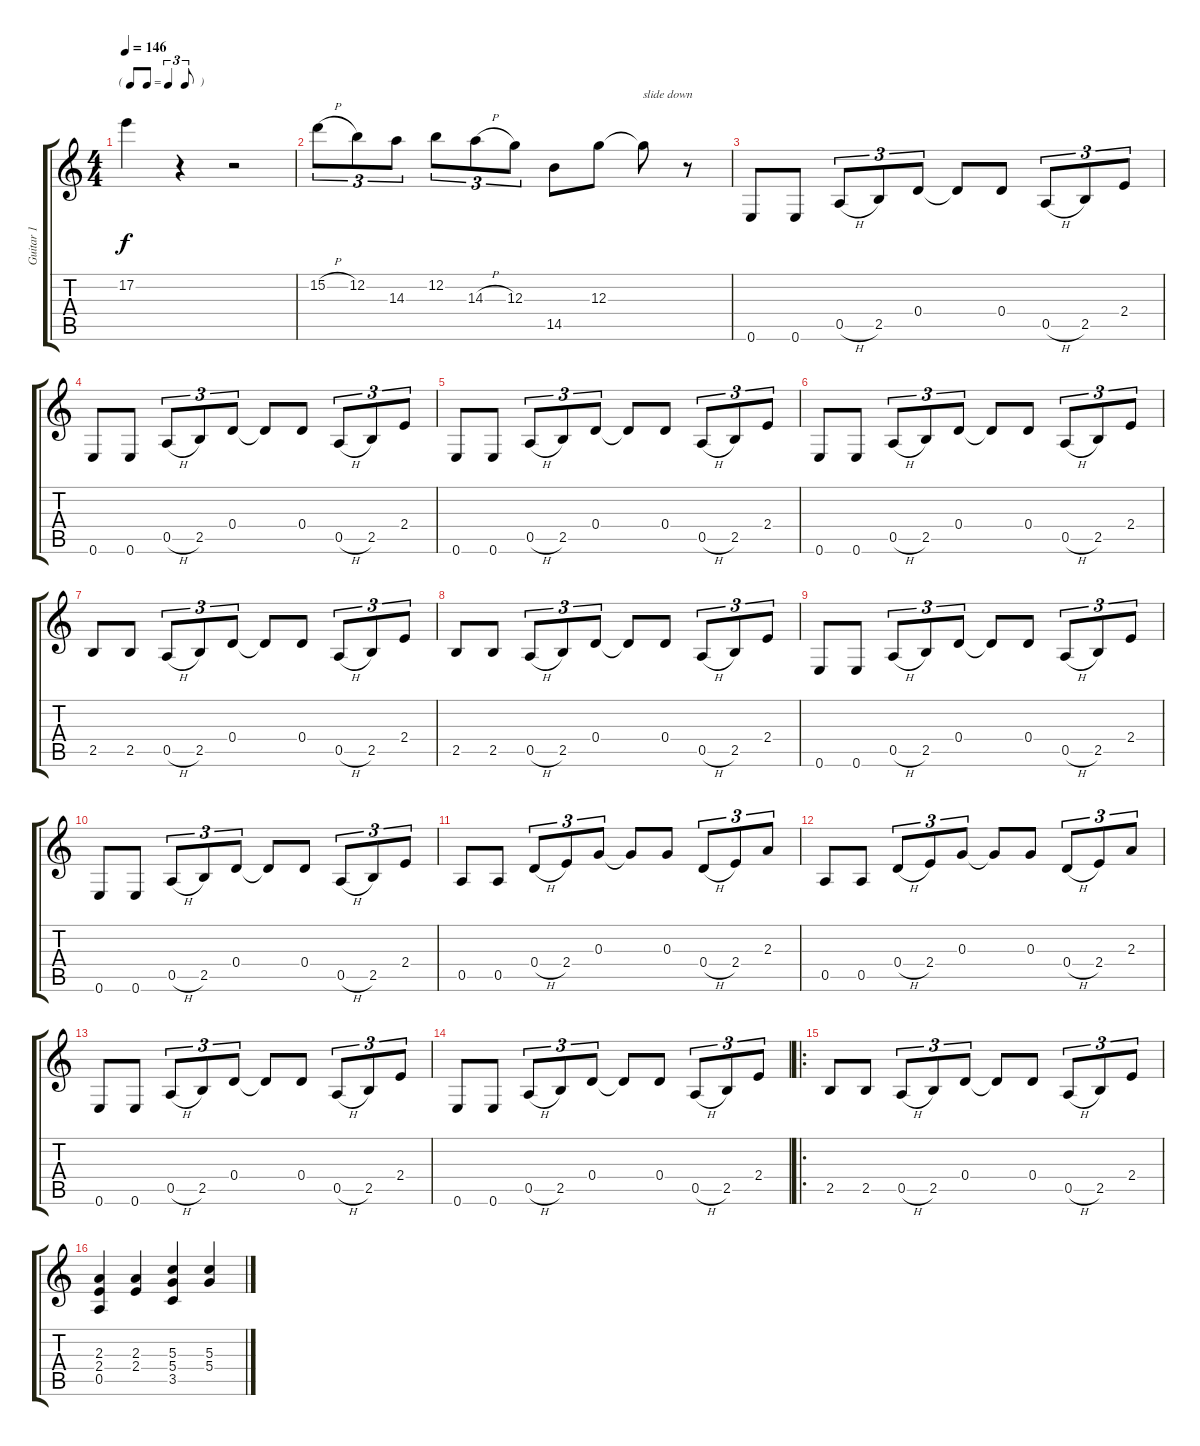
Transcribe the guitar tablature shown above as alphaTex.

\track ("Guitar 1" "Guitar 1") {instrument overdrivenguitar}
\staff {score tabs}
\tuning (E4 B3 G3 D3 A2 E2) {hide}
\ts (4 4)
\tf triplet8th
\tempo 146
\clef g2
\ks c
17.2{t}.4{dy f} r.4 r.2 |
15.2{h}.8{tu (3 2)} 12.2.8{tu (3 2)} 14.3.8{tu (3 2)} 12.2.8{tu (3 2)} 14.3{h}.8{tu (3 2)} 12.3.8{tu (3 2)} 14.5.8 12.3.8 12.3{t}.8{txt "slide down"} r.8 |
0.6.8 0.6.8 0.5{h}.8{tu (3 2)} 2.5.8{tu (3 2)} 0.4.8{tu (3 2)} 0.4{t}.8 0.4.8 0.5{h}.8{tu (3 2)} 2.5.8{tu (3 2)} 2.4.8{tu (3 2)} |
0.6.8 0.6.8 0.5{h}.8{tu (3 2)} 2.5.8{tu (3 2)} 0.4.8{tu (3 2)} 0.4{t}.8 0.4.8 0.5{h}.8{tu (3 2)} 2.5.8{tu (3 2)} 2.4.8{tu (3 2)} |
0.6.8 0.6.8 0.5{h}.8{tu (3 2)} 2.5.8{tu (3 2)} 0.4.8{tu (3 2)} 0.4{t}.8 0.4.8 0.5{h}.8{tu (3 2)} 2.5.8{tu (3 2)} 2.4.8{tu (3 2)} |
0.6.8 0.6.8 0.5{h}.8{tu (3 2)} 2.5.8{tu (3 2)} 0.4.8{tu (3 2)} 0.4{t}.8 0.4.8 0.5{h}.8{tu (3 2)} 2.5.8{tu (3 2)} 2.4.8{tu (3 2)} |
2.5.8 2.5.8 0.5{h}.8{tu (3 2)} 2.5.8{tu (3 2)} 0.4.8{tu (3 2)} 0.4{t}.8 0.4.8 0.5{h}.8{tu (3 2)} 2.5.8{tu (3 2)} 2.4.8{tu (3 2)} |
2.5.8 2.5.8 0.5{h}.8{tu (3 2)} 2.5.8{tu (3 2)} 0.4.8{tu (3 2)} 0.4{t}.8 0.4.8 0.5{h}.8{tu (3 2)} 2.5.8{tu (3 2)} 2.4.8{tu (3 2)} |
0.6.8 0.6.8 0.5{h}.8{tu (3 2)} 2.5.8{tu (3 2)} 0.4.8{tu (3 2)} 0.4{t}.8 0.4.8 0.5{h}.8{tu (3 2)} 2.5.8{tu (3 2)} 2.4.8{tu (3 2)} |
0.6.8 0.6.8 0.5{h}.8{tu (3 2)} 2.5.8{tu (3 2)} 0.4.8{tu (3 2)} 0.4{t}.8 0.4.8 0.5{h}.8{tu (3 2)} 2.5.8{tu (3 2)} 2.4.8{tu (3 2)} |
0.5.8 0.5.8 0.4{h}.8{tu (3 2)} 2.4.8{tu (3 2)} 0.3.8{tu (3 2)} 0.3{t}.8 0.3.8 0.4{h}.8{tu (3 2)} 2.4.8{tu (3 2)} 2.3.8{tu (3 2)} |
0.5.8 0.5.8 0.4{h}.8{tu (3 2)} 2.4.8{tu (3 2)} 0.3.8{tu (3 2)} 0.3{t}.8 0.3.8 0.4{h}.8{tu (3 2)} 2.4.8{tu (3 2)} 2.3.8{tu (3 2)} |
0.6.8 0.6.8 0.5{h}.8{tu (3 2)} 2.5.8{tu (3 2)} 0.4.8{tu (3 2)} 0.4{t}.8 0.4.8 0.5{h}.8{tu (3 2)} 2.5.8{tu (3 2)} 2.4.8{tu (3 2)} |
0.6.8 0.6.8 0.5{h}.8{tu (3 2)} 2.5.8{tu (3 2)} 0.4.8{tu (3 2)} 0.4{t}.8 0.4.8 0.5{h}.8{tu (3 2)} 2.5.8{tu (3 2)} 2.4.8{tu (3 2)} |
\ro
2.5.8 2.5.8 0.5{h}.8{tu (3 2)} 2.5.8{tu (3 2)} 0.4.8{tu (3 2)} 0.4{t}.8 0.4.8 0.5{h}.8{tu (3 2)} 2.5.8{tu (3 2)} 2.4.8{tu (3 2)} |
(2.3 2.4 0.5).4 (2.3 2.4).4 (5.3 5.4 3.5).4 (5.3 5.4).4
